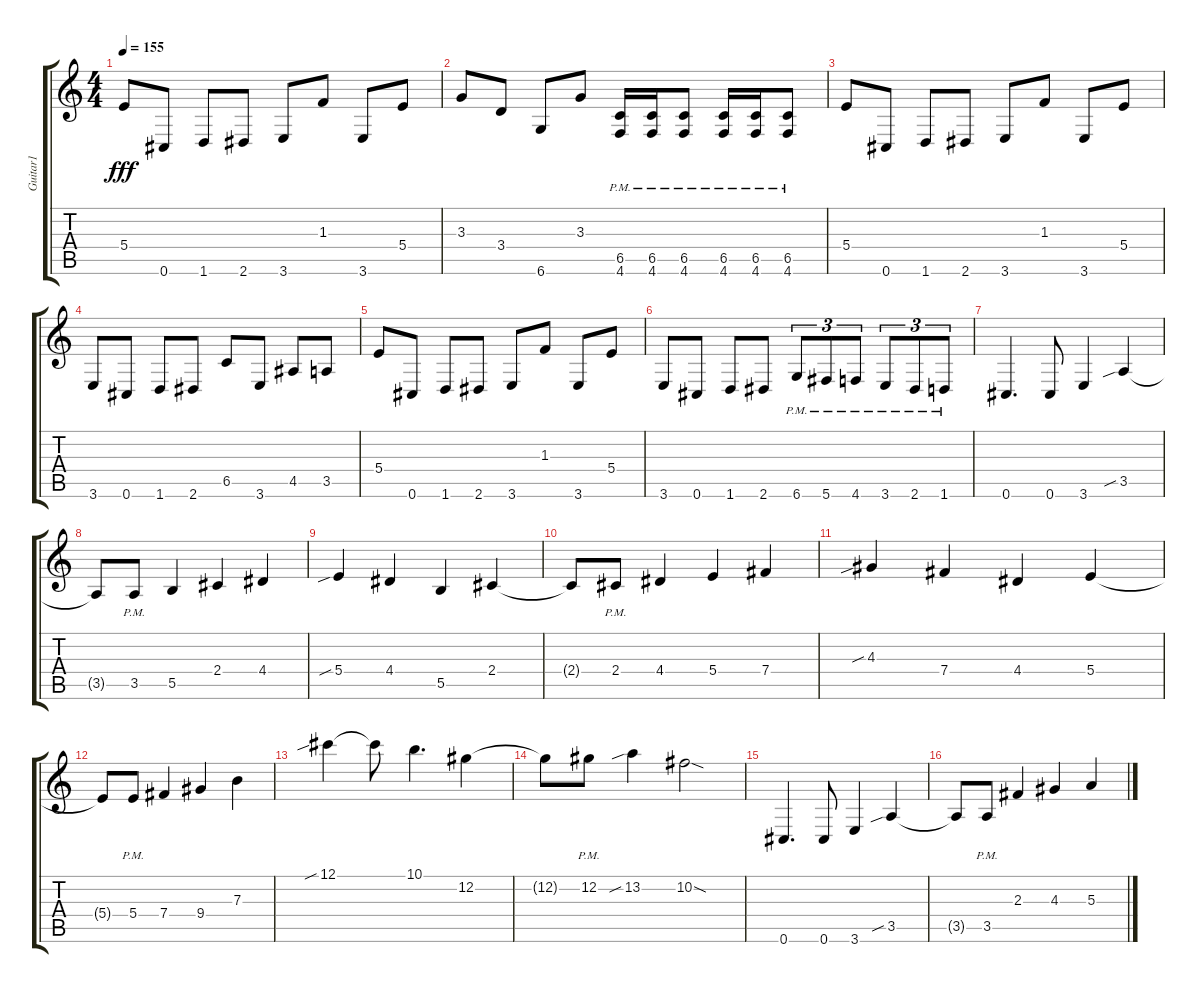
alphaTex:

\track ("Guitar1" "Guitar1") {instrument overdrivenguitar}
\staff {score tabs}
\tuning (Db4 Ab3 E3 B2 Gb2 Db2) {hide}
\ts (4 4)
\tempo 155
\clef g2
\ks c
5.4.8{dy fff} 0.6.8 1.6.8 2.6.8 3.6.8 1.3.8 3.6.8 5.4.8 |
3.3.8 3.4.8 6.6.8 3.3.8 (6.5{pm} 4.6{pm}).16 (6.5{pm} 4.6{pm}).16 (6.5{pm} 4.6{pm}).8 (6.5{pm} 4.6{pm}).16 (6.5{pm} 4.6{pm}).16 (6.5{pm} 4.6{pm}).8 |
5.4.8 0.6.8 1.6.8 2.6.8 3.6.8 1.3.8 3.6.8 5.4.8 |
3.6.8 0.6.8 1.6.8 2.6.8 6.5.8 3.6.8 4.5.8 3.5.8 |
5.4.8 0.6.8 1.6.8 2.6.8 3.6.8 1.3.8 3.6.8 5.4.8 |
3.6.8 0.6.8 1.6.8 2.6.8 6.6{pm}.8{tu (3 2)} 5.6{pm}.8{tu (3 2)} 4.6{pm}.8{tu (3 2)} 3.6{pm}.8{tu (3 2)} 2.6{pm}.8{tu (3 2)} 1.6{pm}.8{tu (3 2)} |
0.6.4{d} 0.6.8 3.6.4 3.5{sib}.4 |
3.5{t}.8 3.5{pm}.8 5.5.4 2.4.4 4.4.4 |
5.4{sib}.4 4.4.4 5.5.4 2.4.4 |
2.4{t}.8 2.4{pm}.8 4.4.4 5.4.4 7.4.4 |
4.3{sib}.4 7.4.4 4.4.4 5.4.4 |
5.4{t}.8 5.4{pm}.8 7.4.4 9.4.4 7.3.4 |
12.1{sib}.4 12.1{t}.8 10.1.4{d} 12.2.4 |
12.2{t}.8 12.2{pm}.8 13.2{sib}.4 10.2{sod}.2 |
0.6.4{d} 0.6.8 3.6.4 3.5{sib}.4 |
3.5{t}.8 3.5{pm}.8 2.3.4 4.3.4 5.3.4
